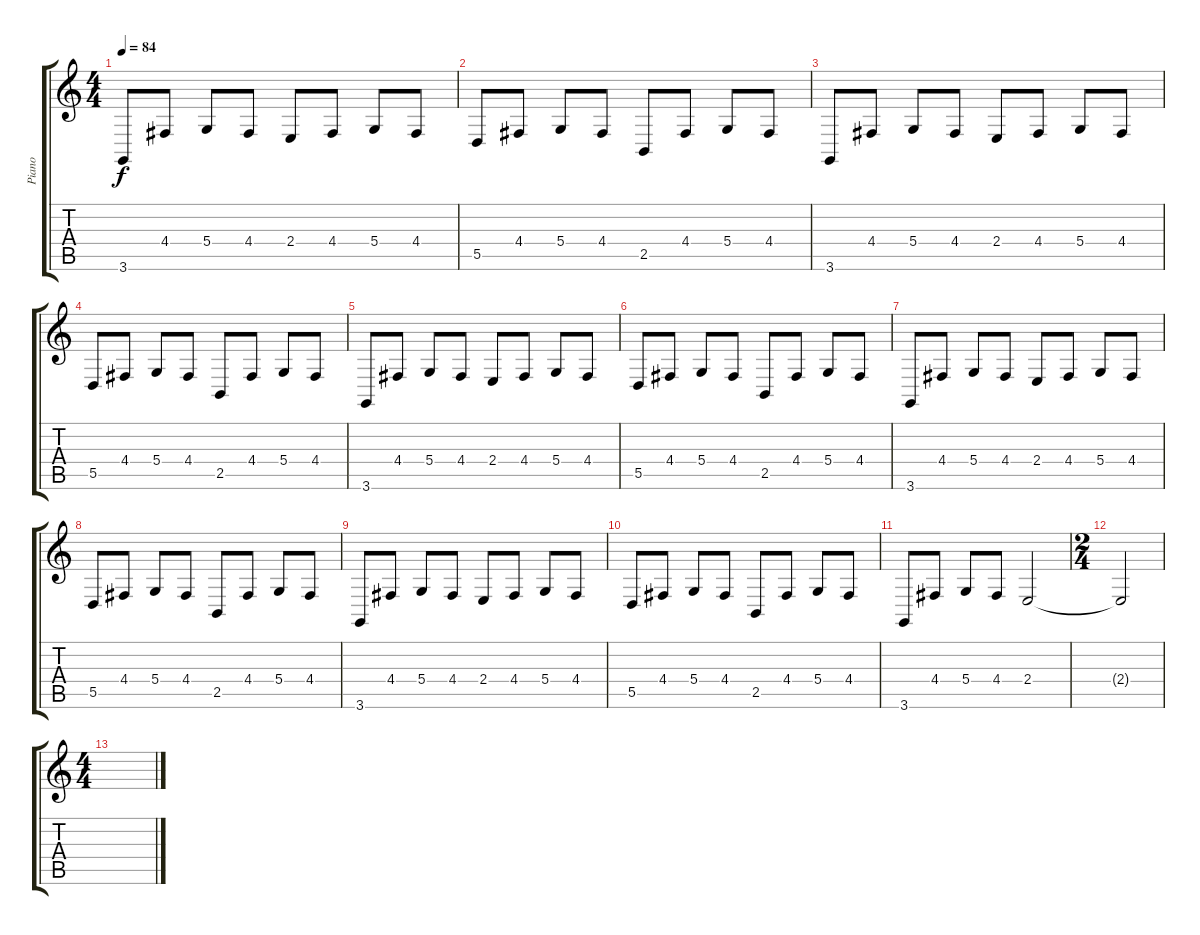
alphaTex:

\track ("Piano" "Piano") {instrument acousticgrandpiano}
\staff {score tabs}
\tuning (E4 B3 G3 D3 A2 E2) {hide}
\ts (4 4)
\tempo 84
\clef g2
\ks c
3.6.8{dy f} 4.4.8 5.4.8 4.4.8 2.4.8 4.4.8 5.4.8 4.4.8 |
5.5.8 4.4.8 5.4.8 4.4.8 2.5.8 4.4.8 5.4.8 4.4.8 |
3.6.8 4.4.8 5.4.8 4.4.8 2.4.8 4.4.8 5.4.8 4.4.8 |
5.5.8 4.4.8 5.4.8 4.4.8 2.5.8 4.4.8 5.4.8 4.4.8 |
3.6.8 4.4.8 5.4.8 4.4.8 2.4.8 4.4.8 5.4.8 4.4.8 |
5.5.8 4.4.8 5.4.8 4.4.8 2.5.8 4.4.8 5.4.8 4.4.8 |
3.6.8 4.4.8 5.4.8 4.4.8 2.4.8 4.4.8 5.4.8 4.4.8 |
5.5.8 4.4.8 5.4.8 4.4.8 2.5.8 4.4.8 5.4.8 4.4.8 |
3.6.8 4.4.8 5.4.8 4.4.8 2.4.8 4.4.8 5.4.8 4.4.8 |
5.5.8 4.4.8 5.4.8 4.4.8 2.5.8 4.4.8 5.4.8 4.4.8 |
3.6.8 4.4.8 5.4.8 4.4.8 2.4.2 |
\ts (2 4)
2.4{t}.2 |
\ts (4 4)
